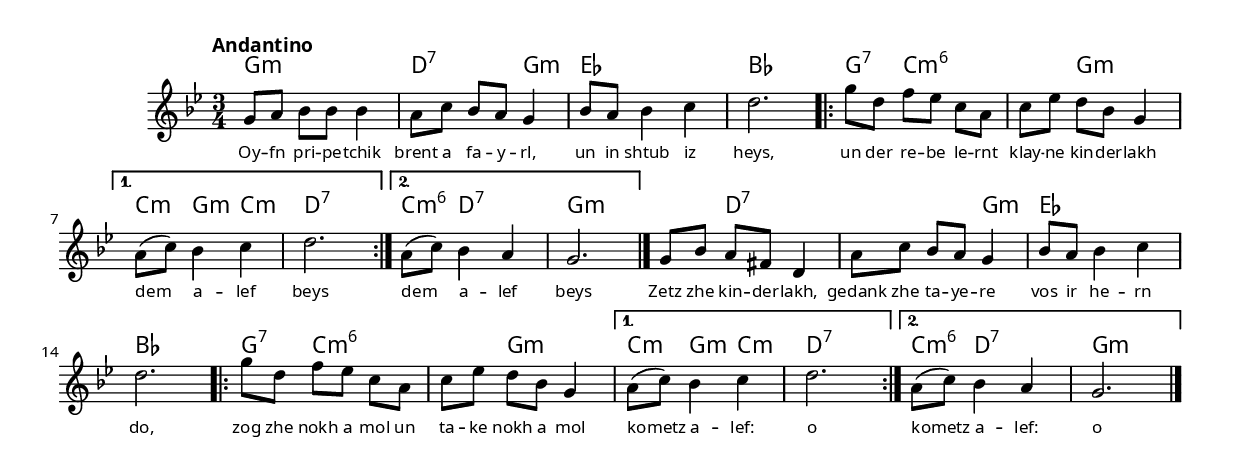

\version "2.18.2"
\language "english"
\include "../../templates/preamble.ly"

mel-a = \relative g'{ 
  g8 a bf bf bf4 |
  a8 c bf a g4 |
  bf8 a bf4 c |
  d2. 
}
mel-b = \relative g''{ 
  \repeat volta 2 {
    g8 d f ef c a |
    c ef d bf g4 |
  }
  \alternative {
    { a8( c) bf4 c | 
      d2. 
    }
    { a8( c) bf4 a | 
      g2. 
    }
  }
}
mel-c = \relative g'{ 
  g8 bf a fs d4 | 
  a'8 c bf a g4 | 
  bf8 a bf4 c | 
  d2. | 
}

acc-a = \chordmode { 
  g2.:m | 
  d2:7 g4:m | 
  ef2.: | 
  bf |  
}
acc-b = \chordmode { 
  \repeat volta 2 { 
    g4:7 c2:m6 | 
    c4:m6 g2:m | }
  \alternative {
    { c4:m g:m c:m | d2.:7 }
    { c4:m6 d2:7 | g2.:m }
  }
}
                      
acc-c = \chordmode { 
  g4:m d2:7 | 
  d2:7 g4:m | 
  ef2.: | 
  bf2.: | 
}

\score {
  <<
    \new ChordNames {
      \acc-a
      \acc-b
      \acc-c
      \acc-b

        }
    \new Staff {
      \clef treble
      \key g \minor
      \time 3/4
      \tempo Andantino
      \new Voice = "melody" {
        \mel-a
        \mel-b
        \bar "|."
        \mel-c
        \mel-b
        \bar "|."
      }
    }
    \new Lyrics \lyricsto "melody" {
      Oy -- fn pri -- pe -- tchik brent a fa -- y -- rl,
      un in shtub iz heys,
      
      \repeat volta 2 {
        un der re -- be le -- rnt klay -- ne kin -- der -- lakh
        }
      \alternative {
        { dem a -- lef beys }  
        { dem a -- lef beys }
        }
      Zetz zhe kin -- der -- lakh,
      gedank zhe ta -- ye -- re
      vos ir he -- rn do,
      \repeat volta 2 {
        zog zhe nokh a mol un ta -- ke nokh a mol
      }
      \alternative {
        { kometz a -- lef: o }
        { kometz a -- lef: o }
      }
    }
  >>
}